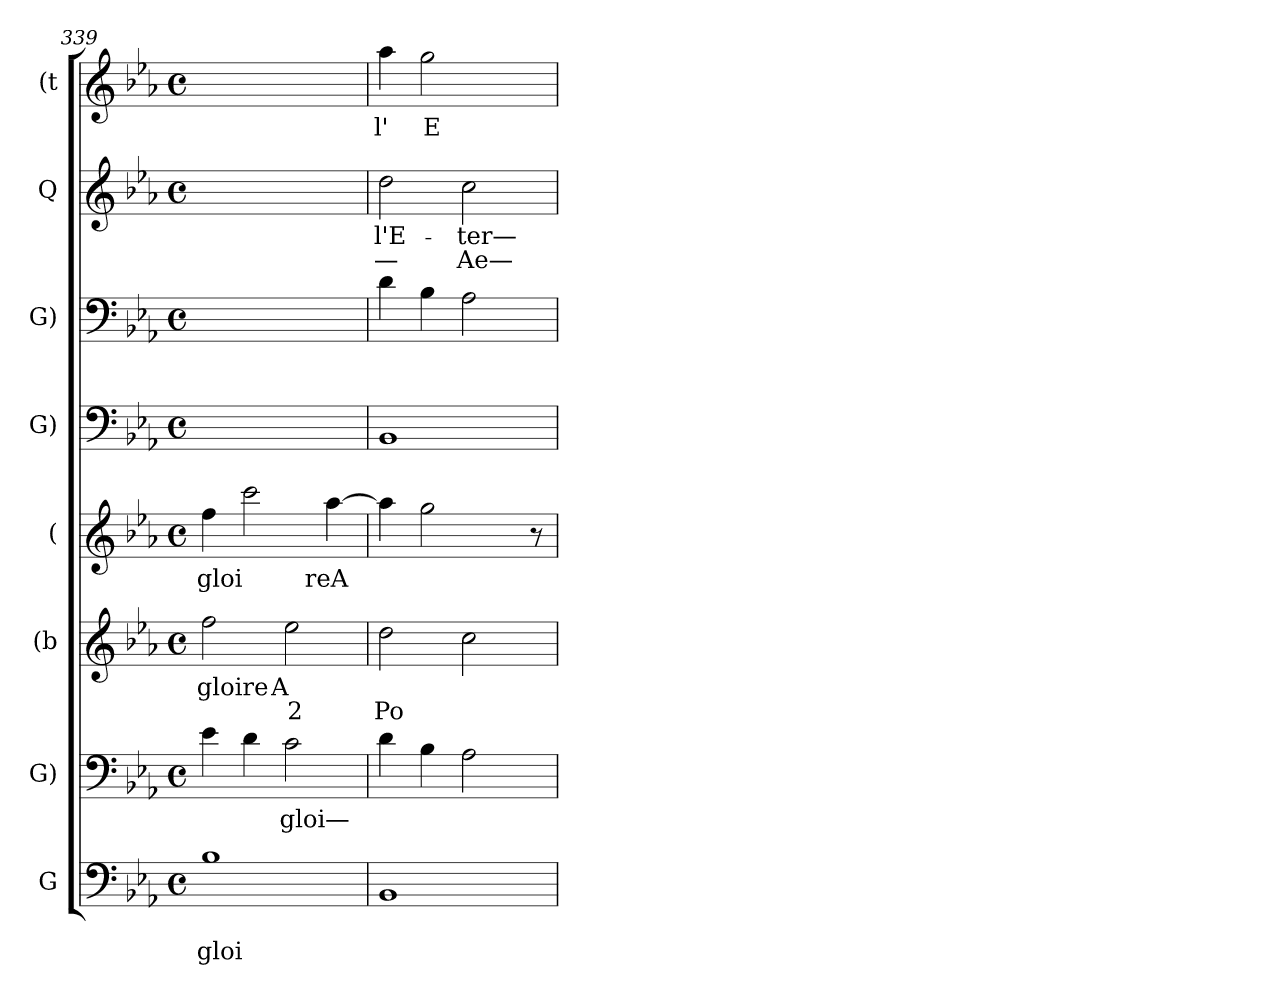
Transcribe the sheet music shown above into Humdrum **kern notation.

**kern	**text	**text	**kern	**text	**kern	**text	**text	**kern	**text	**kern	**kern	**text	**kern	**text	**text	**kern	**text
*part8	*part8	*part8	*part7	*part7	*part6	*part6	*part6	*part5	*part5	*part4	*part3	*part3	*part2	*part2	*part2	*part1	*part1
*staff8	*staff8	*staff8	*staff7	*staff7	*staff6	*staff6	*staff6	*staff5	*staff5	*staff4	*staff3	*staff3	*staff2	*staff2	*staff2	*staff1	*staff1
*I"G	*	*	*I"G)	*	*I"(b	*	*	*I"(	*	*I"G)	*I"G)	*	*I"Q	*	*	*I"(t	*
*clefF4	*	*	*clefF4	*	*clefG2	*	*	*clefG2	*	*clefF4	*clefF4	*	*clefG2	*	*	*clefG2	*
*k[b-e-a-]	*	*	*k[b-e-a-]	*	*k[b-e-a-]	*	*	*k[b-e-a-]	*	*k[b-e-a-]	*k[b-e-a-]	*	*k[b-e-a-]	*	*	*k[b-e-a-]	*
*M4/4	*	*	*M4/4	*	*M4/4	*	*	*M4/4	*	*M4/4	*M4/4	*	*M4/4	*	*	*M4/4	*
*met(c)	*	*	*met(c)	*	*met(c)	*	*	*met(c)	*	*met(c)	*met(c)	*	*met(c)	*	*	*met(c)	*
=339	=339	=339	=339	=339	=339	=339	=339	=339	=339	=339	=339	=339	=339	=339	=339	=339	=339
1B-i/	.	gloi	4e-i\	.	2ffi\	gloire	.	4ffi\	gloi	1ryy	1ryy	.	1ryy	.	.	1ryy	.
.	.	.	4di\	.	.	.	.	2ccci\	--	.	.	.	.	.	.	.	.
.	.	.	2ci\	gloi—	2ee-i\	A	2	.	.	.	.	.	.	.	.	.	.
.	.	.	.	.	.	.	.	[4aa-i\	reA	.	.	.	.	.	.	.	.
!!LO:PB:g=z
=340	=340	=340	=340	=340	=340	=340	=340	=340	=340	=340	=340	=340	=340	=340	=340	=340	=340
*	*	*	*	*	*	*	*	*^	*	*	*	*	*	*	*	*	*
1BB-i/	.	.	4di\	.	2ddi\	.	Po	4aa-i\]	4ryy	.	1BB-i/	4di\	.	2ddi\	l'E-	—	4aa-i\	l'
.	.	.	4B-i\	.	.	.	.	2ggi\	4ryy	.	.	4B-i\	.	.	.	.	2ggi\	E-
.	.	.	2A-i\	.	2cci\	.	.	.	4.ryy	.	.	2A-i\	--	2cci\	ter—	Ae—	.	.
.	.	.	.	.	.	.	.	4ryy	.	.	.	.	.	.	.	.	4ryy	.
.	.	.	.	.	.	.	.	.	8r	.	.	.	.	.	.	.	.	.
*	*	*	*	*	*	*	*	*v	*v	*	*	*	*	*	*	*	*	*
=	=	=	=	=	=	=	=	=	=	=	=	=	=	=	=	=	=
*-	*-	*-	*-	*-	*-	*-	*-	*-	*-	*-	*-	*-	*-	*-	*-	*-	*-
